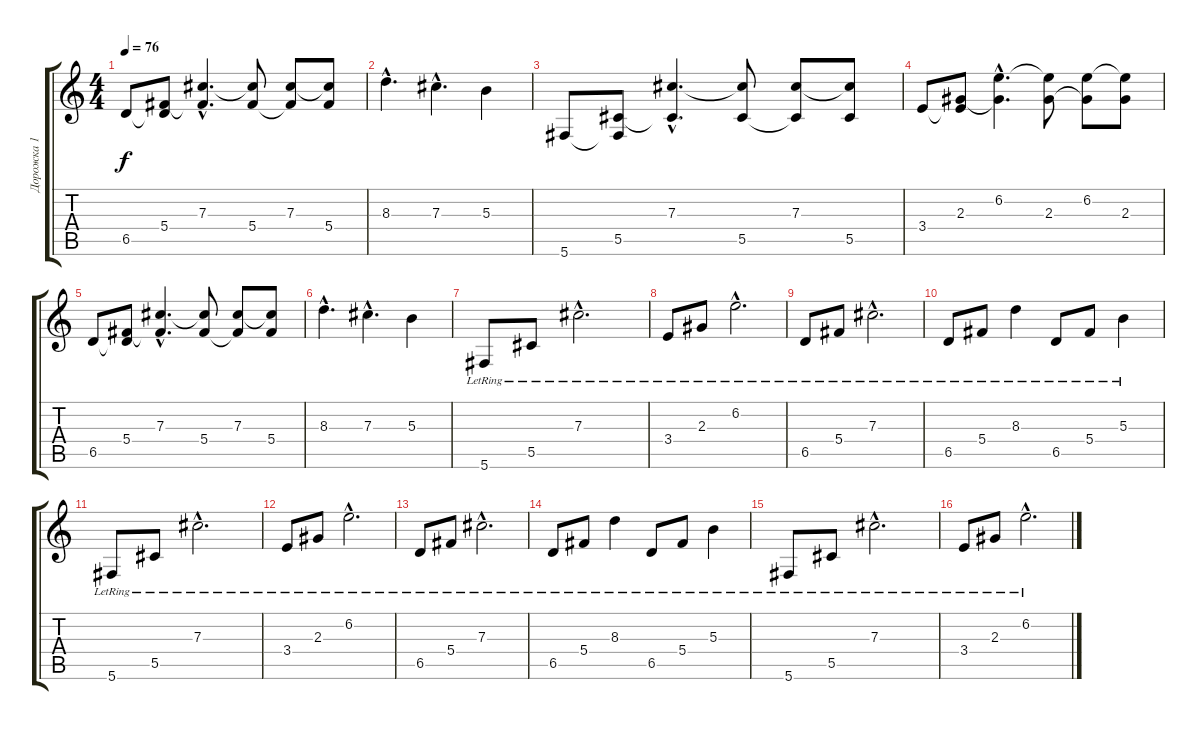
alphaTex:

\track ("Дорожка 1" "Дорожка 1") {instrument distortionguitar}
\staff {score tabs}
\tuning (Eb4 Bb3 Gb3 Db3 Ab2 Db2) {hide}
\ts (4 4)
\tempo 76
\clef g2
\ks c
6.5.8{dy f} (5.4 6.5{t}).8 (7.3{hac} 5.4{hac t}).4{d} (7.3{t} 5.4).8 (7.3 5.4{t}).8 (7.3{t} 5.4).8 |
8.3{hac}.4{d} 7.3{hac}.4{d} 5.3.4 |
5.6.8 (5.5 5.6{t}).8 (7.3{hac} 5.5{hac t}).4{d} (7.3{t} 5.5).8 (7.3 5.5{t}).8 (7.3{t} 5.5).8 |
3.4.8 (2.3 3.4{t}).8 (6.2{hac} 2.3{hac t}).4{d} (6.2{t} 2.3).8 (6.2 2.3{t}).8 (6.2{t} 2.3).8 |
6.5.8 (5.4 6.5{t}).8 (7.3{hac} 5.4{hac t}).4{d} (7.3{t} 5.4).8 (7.3 5.4{t}).8 (7.3{t} 5.4).8 |
8.3{hac}.4{d} 7.3{hac}.4{d} 5.3.4 |
5.6{lr}.8{instrument electricguitarjazz} 5.5{lr}.8 7.3{hac lr}.2{d} |
3.4{lr}.8 2.3{lr}.8 6.2{hac lr}.2{d} |
6.5{lr}.8 5.4{lr}.8 7.3{hac lr}.2{d} |
6.5{lr}.8 5.4{lr}.8 8.3{lr}.4 6.5{lr}.8 5.4{lr}.8 5.3{lr}.4 |
5.6{lr}.8 5.5{lr}.8 7.3{hac lr}.2{d} |
3.4{lr}.8 2.3{lr}.8 6.2{hac lr}.2{d} |
6.5{lr}.8 5.4{lr}.8 7.3{hac lr}.2{d} |
6.5{lr}.8 5.4{lr}.8 8.3{lr}.4 6.5{lr}.8 5.4{lr}.8 5.3{lr}.4 |
5.6{lr}.8 5.5{lr}.8 7.3{hac lr}.2{d} |
3.4{lr}.8 2.3{lr}.8 6.2{hac lr}.2{d}
